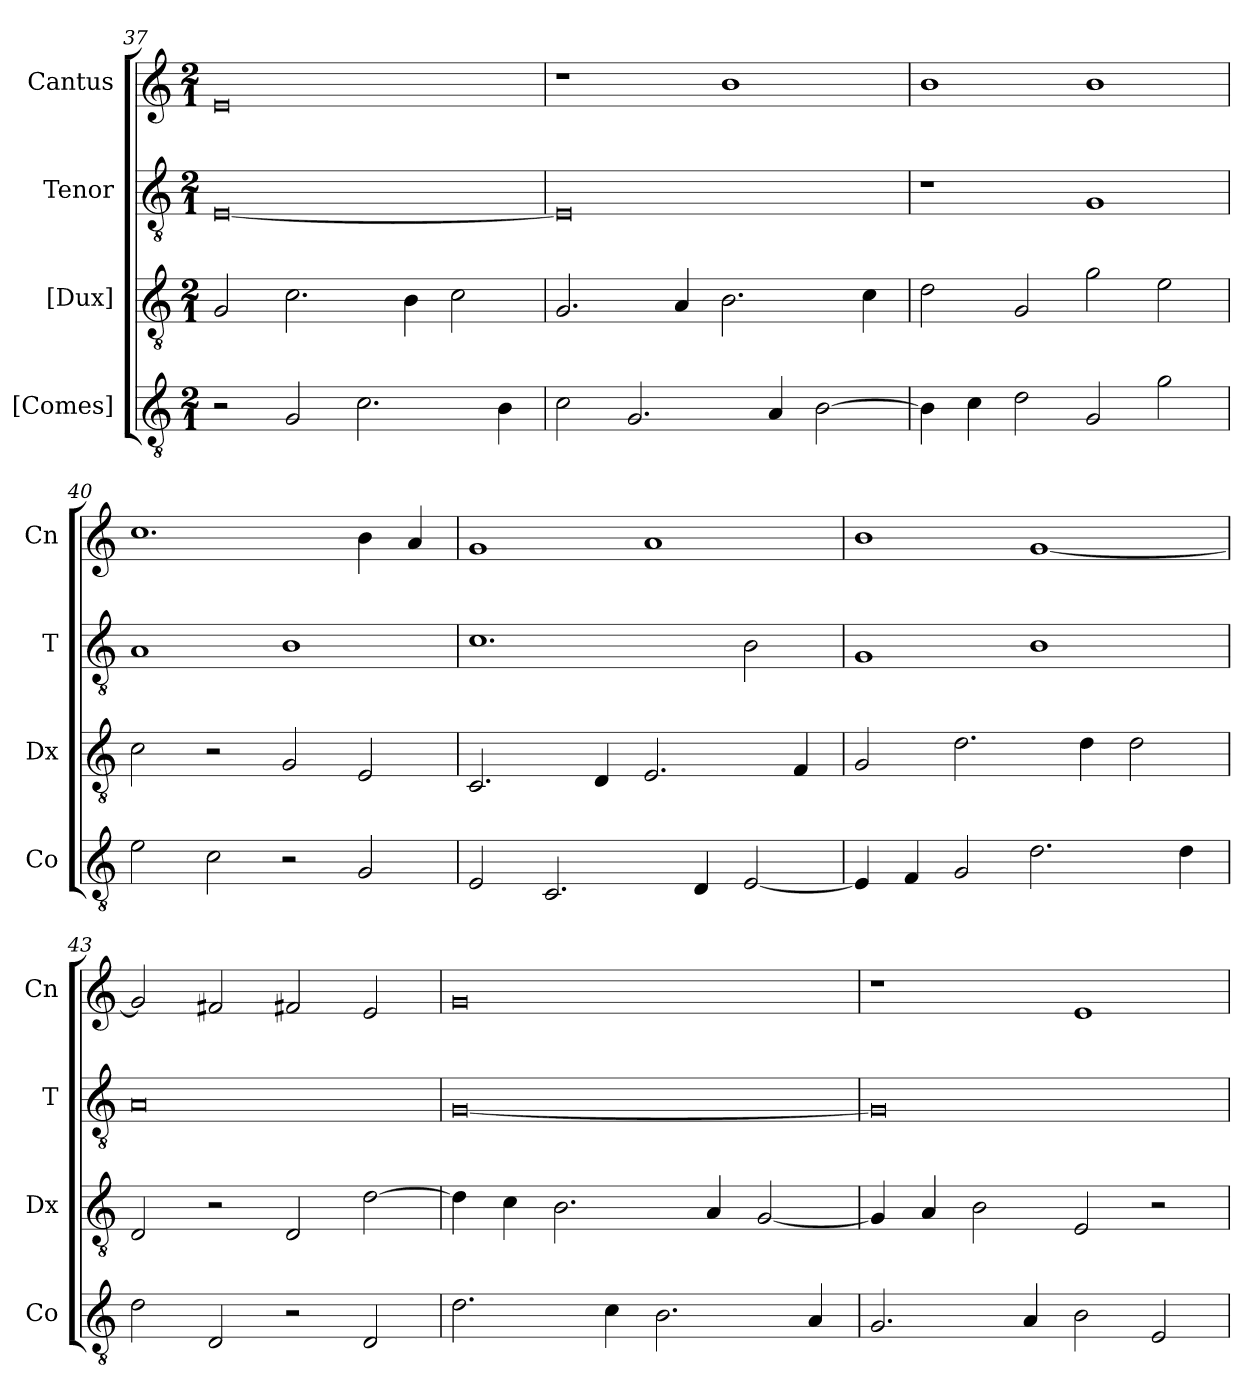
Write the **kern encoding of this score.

**kern	**kern	**kern	**kern
*part4	*part3	*part2	*part1
*staff4	*staff3	*staff2	*staff1
*I"[Comes]	*I"[Dux]	*I"Tenor	*I"Cantus
*I'Co	*I'Dx	*I'T	*I'Cn
*clefGv2	*clefGv2	*clefGv2	*clefG2
*k[]	*k[]	*k[]	*k[]
*M2/1	*M2/1	*M2/1	*M2/1
=37	=37	=37	=37
2r	2G/	[0E	0e
2G/	2.c\	.	.
2.c\	.	.	.
.	4B\	.	.
.	2c\	.	.
4B\	.	.	.
=38	=38	=38	=38
2c\	2.G/	0E]	1r
2.G/	.	.	.
.	4A/	.	.
.	2.B\	.	1b
4A/	.	.	.
[2B\	.	.	.
.	4c\	.	.
=39	=39	=39	=39
4B\]	2d\	1r	1b
4c\	.	.	.
2d\	2G/	.	.
2G/	2g\	1G	1b
2g\	2e\	.	.
=40	=40	=40	=40
2e\	2c\	1A	1.cc
2c\	2r	.	.
2r	2G/	1B	.
2G/	2E/	.	4b\
.	.	.	4a/
=41	=41	=41	=41
2E/	2.C/	1.c	1g
2.C/	.	.	.
.	4D/	.	.
.	2.E/	.	1a
4D/	.	.	.
[2E/	.	2B\	.
.	4F/	.	.
=42	=42	=42	=42
4E/]	2G/	1G	1b
4F/	.	.	.
2G/	2.d\	.	.
2.d\	.	1B	[1g
.	4d\	.	.
.	2d\	.	.
4d\	.	.	.
=43	=43	=43	=43
2d\	2D/	0A	2g/]
2D/	2r	.	2f#X/
2r	2D/	.	2f#X/
2D/	[2d\	.	2e/
=44	=44	=44	=44
2.d\	4d\]	[0G	0g
.	4c\	.	.
.	2.B\	.	.
4c\	.	.	.
2.B\	.	.	.
.	4A/	.	.
.	[2G/	.	.
4A/	.	.	.
=45	=45	=45	=45
2.G/	4G/]	0G]	1r
.	4A/	.	.
.	2B\	.	.
4A/	.	.	.
2B\	2E/	.	1e
2E/	2r	.	.
=	=	=	=
*-	*-	*-	*-
